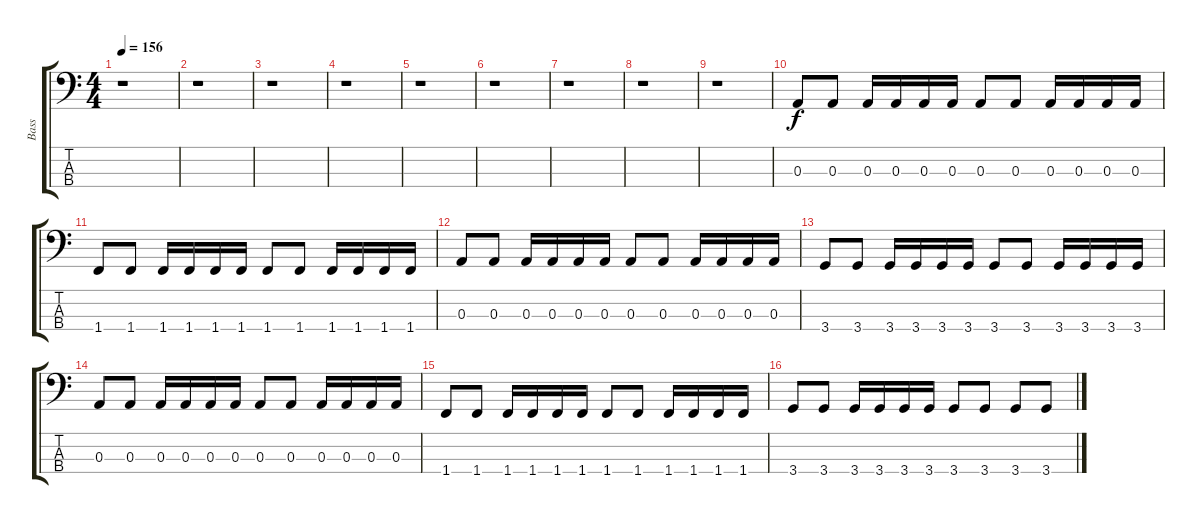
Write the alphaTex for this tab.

\track ("Bass" "Bass") {instrument electricbassfinger}
\staff {score tabs}
\tuning (G2 D2 A1 E1) {hide}
\ts (4 4)
\tempo 156
\clef f4
\ks c
r.1{dy f} |
r.1 |
r.1 |
r.1 |
r.1 |
r.1 |
r.1 |
r.1 |
r.1 |
\section ("" "")
0.3.8 0.3.8 0.3.16 0.3.16 0.3.16 0.3.16 0.3.8 0.3.8 0.3.16 0.3.16 0.3.16 0.3.16 |
1.4.8 1.4.8 1.4.16 1.4.16 1.4.16 1.4.16 1.4.8 1.4.8 1.4.16 1.4.16 1.4.16 1.4.16 |
0.3.8 0.3.8 0.3.16 0.3.16 0.3.16 0.3.16 0.3.8 0.3.8 0.3.16 0.3.16 0.3.16 0.3.16 |
3.4.8 3.4.8 3.4.16 3.4.16 3.4.16 3.4.16 3.4.8 3.4.8 3.4.16 3.4.16 3.4.16 3.4.16 |
0.3.8 0.3.8 0.3.16 0.3.16 0.3.16 0.3.16 0.3.8 0.3.8 0.3.16 0.3.16 0.3.16 0.3.16 |
1.4.8 1.4.8 1.4.16 1.4.16 1.4.16 1.4.16 1.4.8 1.4.8 1.4.16 1.4.16 1.4.16 1.4.16 |
3.4.8 3.4.8 3.4.16 3.4.16 3.4.16 3.4.16 3.4.8 3.4.8 3.4.8 3.4.8
